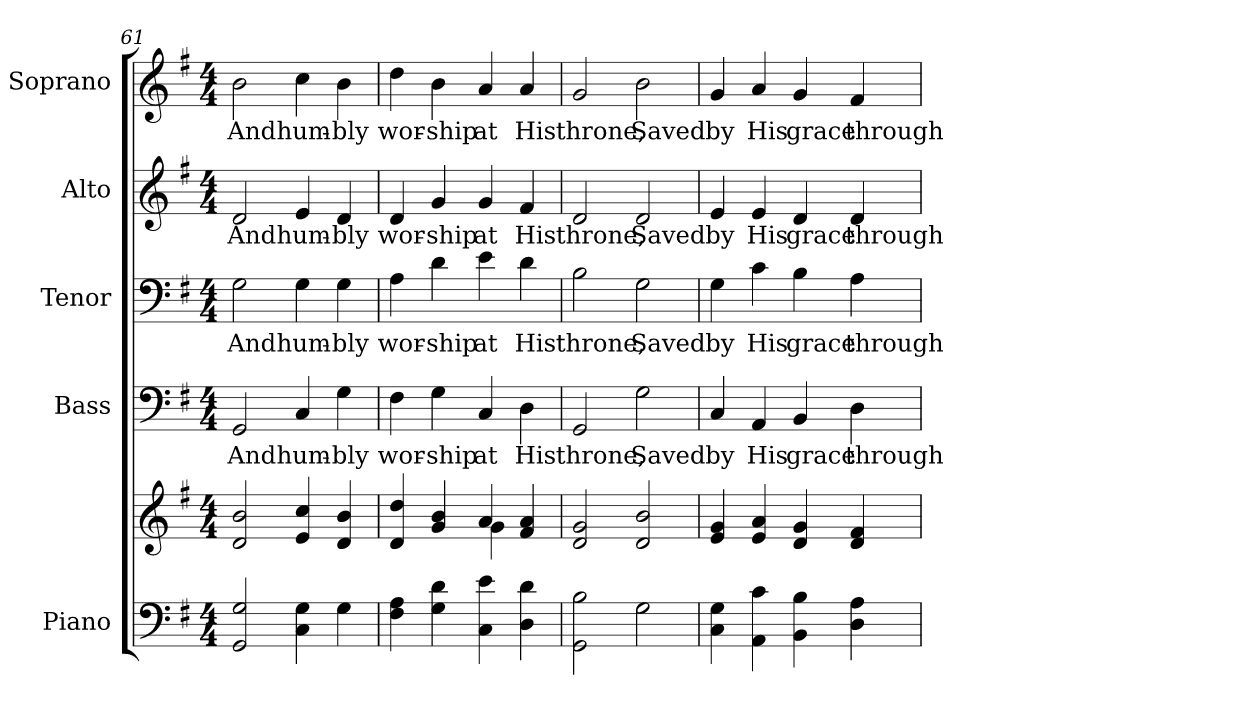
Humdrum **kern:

**kern	**kern	**kern	**text	**kern	**text	**kern	**text	**kern	**text
*part5	*part5	*part4	*part4	*part3	*part3	*part2	*part2	*part1	*part1
*staff6	*staff5	*staff4	*staff4	*staff3	*staff3	*staff2	*staff2	*staff1	*staff1
*I"Piano	*	*I"Bass	*	*I"Tenor	*	*I"Alto	*	*I"Soprano	*
*I'Pno.	*	*I'B.	*	*I'T.	*	*I'A.	*	*I'S.	*
*clefF4	*clefG2	*clefF4	*	*clefF4	*	*clefG2	*	*clefG2	*
*k[f#]	*k[f#]	*k[f#]	*	*k[f#]	*	*k[f#]	*	*k[f#]	*
*G:	*G:	*G:	*	*G:	*	*G:	*	*G:	*
*M4/4	*M4/4	*M4/4	*	*M4/4	*	*M4/4	*	*M4/4	*
=61	=61	=61	=61	=61	=61	=61	=61	=61	=61
!	!	!	!LO:LY:b:color=#000000	!	!	!	!	!	!
!	!	!	!	!	!LO:LY:b:color=#000000	!	!	!	!
!	!	!	!	!	!	!	!LO:LY:b:color=#000000	!	!
!	!	!	!	!	!	!	!	!	!LO:LY:b:color=#000000
2GGi/ 2Gi	2di/ 2bi	2GGi/	And	2Gi\	And	2di/	And	2bi\	And
!	!	!	!LO:LY:b:color=#000000	!	!	!	!	!	!
!	!	!	!	!	!LO:LY:b:color=#000000	!	!	!	!
!	!	!	!	!	!	!	!LO:LY:b:color=#000000	!	!
!	!	!	!	!	!	!	!	!	!LO:LY:b:color=#000000
4Ci\ 4Gi	4ei/ 4cci	4Ci/	hum-	4Gi\	hum-	4ei/	hum-	4cci\	hum-
!	!	!	!LO:LY:b:color=#000000	!	!	!	!	!	!
!	!	!	!	!	!LO:LY:b:color=#000000	!	!	!	!
!	!	!	!	!	!	!	!LO:LY:b:color=#000000	!	!
!	!	!	!	!	!	!	!	!	!LO:LY:b:color=#000000
4Gi\	4di/ 4bi	4Gi\	-bly	4Gi\	-bly	4di/	-bly	4bi\	-bly
!!LO:PB:g=z
=62	=62	=62	=62	=62	=62	=62	=62	=62	=62
*	*^	*	*	*	*	*	*	*	*
!	!	!	!	!LO:LY:b:color=#000000	!	!	!	!	!	!
!	!	!	!	!	!	!LO:LY:b:color=#000000	!	!	!	!
!	!	!	!	!	!	!	!	!LO:LY:b:color=#000000	!	!
!	!	!	!	!	!	!	!	!	!	!LO:LY:b:color=#000000
4F#i\ 4Ai	4di/ 4ddi	2ryy	4F#i\	wor-	4Ai\	wor-	4di/	wor-	4ddi\	wor-
!	!	!	!	!LO:LY:b:color=#000000	!	!	!	!	!	!
!	!	!	!	!	!	!LO:LY:b:color=#000000	!	!	!	!
!	!	!	!	!	!	!	!	!LO:LY:b:color=#000000	!	!
!	!	!	!	!	!	!	!	!	!	!LO:LY:b:color=#000000
4Gi\ 4di	4gi/ 4bi	.	4Gi\	-ship	4di\	-ship	4gi/	-ship	4bi\	-ship
!	!	!	!	!LO:LY:b:color=#000000	!	!	!	!	!	!
!	!	!	!	!	!	!LO:LY:b:color=#000000	!	!	!	!
!	!	!	!	!	!	!	!	!LO:LY:b:color=#000000	!	!
!	!	!	!	!	!	!	!	!	!	!LO:LY:b:color=#000000
4Ci\ 4ei	4ai/	4gi\	4Ci/	at	4ei\	at	4gi/	at	4ai/	at
!	!	!	!	!LO:LY:b:color=#000000	!	!	!	!	!	!
!	!	!	!	!	!	!LO:LY:b:color=#000000	!	!	!	!
!	!	!	!	!	!	!	!	!LO:LY:b:color=#000000	!	!
!	!	!	!	!	!	!	!	!	!	!LO:LY:b:color=#000000
4Di\ 4di	4f#i/ 4ai	4ryy	4Di\	His	4di\	His	4f#i/	His	4ai/	His
*	*v	*v	*	*	*	*	*	*	*	*
=63	=63	=63	=63	=63	=63	=63	=63	=63	=63
*	*^	*	*	*	*	*	*	*	*
!	!	!	!	!LO:LY:b:color=#000000	!	!	!	!	!	!
*	*v	*v	*	*	*	*	*	*	*	*
*	*^	*	*	*	*	*	*	*	*
!	!	!	!	!	!	!LO:LY:b:color=#000000	!	!	!	!
*	*v	*v	*	*	*	*	*	*	*	*
*	*^	*	*	*	*	*	*	*	*
!	!	!	!	!	!	!	!	!LO:LY:b:color=#000000	!	!
*	*v	*v	*	*	*	*	*	*	*	*
*	*^	*	*	*	*	*	*	*	*
!	!	!	!	!	!	!	!	!	!	!LO:LY:b:color=#000000
*	*v	*v	*	*	*	*	*	*	*	*
2GGi\ 2Bi	2di/ 2gi	2GGi/	throne,	2Bi\	throne,	2di/	throne,	2gi/	throne,
!	!	!	!LO:LY:b:color=#000000	!	!	!	!	!	!
!	!	!	!	!	!LO:LY:b:color=#000000	!	!	!	!
!	!	!	!	!	!	!	!LO:LY:b:color=#000000	!	!
!	!	!	!	!	!	!	!	!	!LO:LY:b:color=#000000
2Gi\	2di/ 2bi	2Gi\	Saved	2Gi\	Saved	2di/	Saved	2bi\	Saved
=64	=64	=64	=64	=64	=64	=64	=64	=64	=64
!	!	!	!LO:LY:b:color=#000000	!	!	!	!	!	!
!	!	!	!	!	!LO:LY:b:color=#000000	!	!	!	!
!	!	!	!	!	!	!	!LO:LY:b:color=#000000	!	!
!	!	!	!	!	!	!	!	!	!LO:LY:b:color=#000000
4Ci\ 4Gi	4ei/ 4gi	4Ci/	by	4Gi\	by	4ei/	by	4gi/	by
!	!	!	!LO:LY:b:color=#000000	!	!	!	!	!	!
!	!	!	!	!	!LO:LY:b:color=#000000	!	!	!	!
!	!	!	!	!	!	!	!LO:LY:b:color=#000000	!	!
!	!	!	!	!	!	!	!	!	!LO:LY:b:color=#000000
4AAi\ 4ci	4ei/ 4ai	4AAi/	His	4ci\	His	4ei/	His	4ai/	His
!	!	!	!LO:LY:b:color=#000000	!	!	!	!	!	!
!	!	!	!	!	!LO:LY:b:color=#000000	!	!	!	!
!	!	!	!	!	!	!	!LO:LY:b:color=#000000	!	!
!	!	!	!	!	!	!	!	!	!LO:LY:b:color=#000000
4BBi\ 4Bi	4di/ 4gi	4BBi/	grace	4Bi\	grace	4di/	grace	4gi/	grace
!	!	!	!LO:LY:b:color=#000000	!	!	!	!	!	!
!	!	!	!	!	!LO:LY:b:color=#000000	!	!	!	!
!	!	!	!	!	!	!	!LO:LY:b:color=#000000	!	!
!	!	!	!	!	!	!	!	!	!LO:LY:b:color=#000000
4Di\ 4Ai	4di/ 4f#i	4Di\	through	4Ai\	through	4di/	through	4f#i/	through
=	=	=	=	=	=	=	=	=	=
*-	*-	*-	*-	*-	*-	*-	*-	*-	*-
